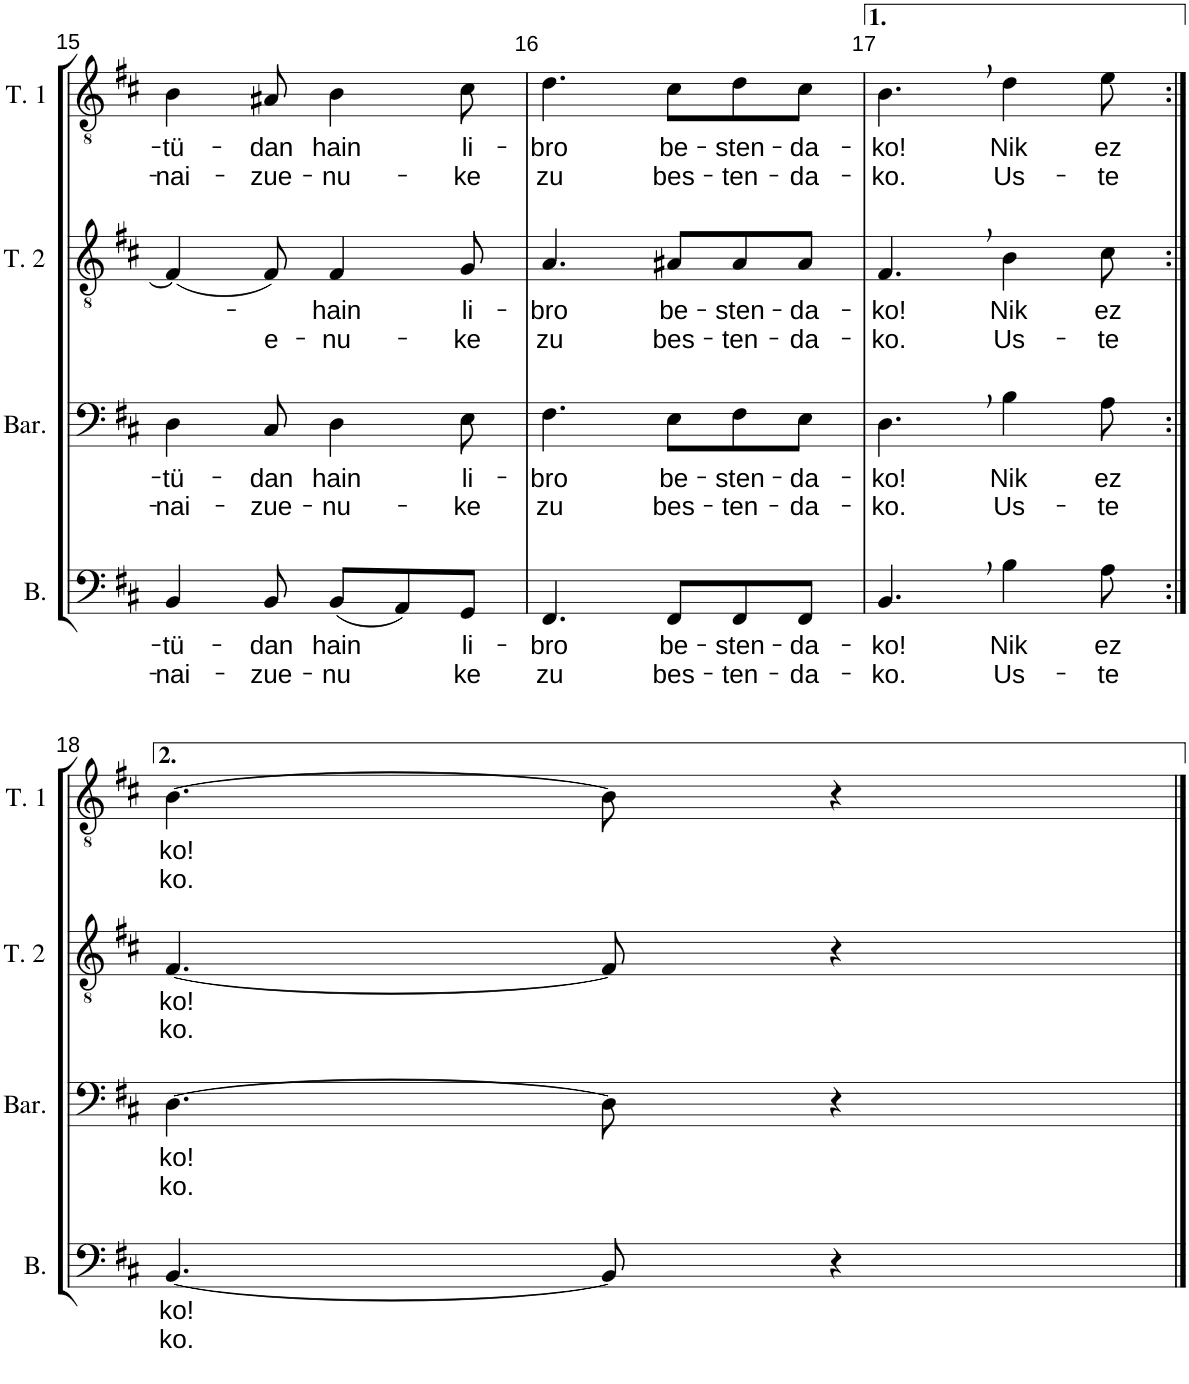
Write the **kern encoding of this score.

**kern	**text	**text	**kern	**text	**text	**kern	**text	**text	**kern	**text	**text
*part4	*part4	*part4	*part3	*part3	*part3	*part2	*part2	*part2	*part1	*part1	*part1
*staff4	*staff4	*staff4	*staff3	*staff3	*staff3	*staff2	*staff2	*staff2	*staff1	*staff1	*staff1
*I"Basse	*	*	*I"Baryton	*	*	*I"Ténor 2	*	*	*I"Ténor 1	*	*
*I'B.	*	*	*I'Bar.	*	*	*I'T. 2	*	*	*I'T. 1	*	*
!!LO:PB:g=z
*clefF4	*	*	*clefF4	*	*	*clefGv2	*	*	*clefGv2	*	*
*k[f#c#]	*	*	*k[f#c#]	*	*	*k[f#c#]	*	*	*k[f#c#]	*	*
*M6/8	*	*	*M6/8	*	*	*M6/8	*	*	*M6/8	*	*
=15	=15	=15	=15	=15	=15	=15	=15	=15	=15	=15	=15
!	!LO:LY:b	!LO:LY:b	!	!LO:LY:b	!LO:LY:b	!	!	!	!	!LO:LY:b	!LO:LY:b
4BB/	-tü-	-nai-	4D\	-tü-	-nai-	(4F#/]	.	.	4B\	-tü-	-nai-
!	!LO:LY:b	!LO:LY:b	!	!LO:LY:b	!LO:LY:b	!	!	!LO:LY:b	!	!LO:LY:b	!LO:LY:b
8BB/	-dan	-zue-	8C#/	-dan	-zue-	8F#/)	.	e-	8A#X/	-dan	-zue-
!	!LO:LY:b	!LO:LY:b	!	!LO:LY:b	!LO:LY:b	!	!LO:LY:b	!LO:LY:b	!	!LO:LY:b	!LO:LY:b
(8BB/L	hain	-nu	4D\	hain	-nu-	4F#/	hain	-nu-	4B\	hain	-nu-
8AA/)	.	.	.	.	.	.	.	.	.	.	.
!	!LO:LY:b	!LO:LY:b	!	!LO:LY:b	!LO:LY:b	!	!LO:LY:b	!LO:LY:b	!	!LO:LY:b	!LO:LY:b
8GG/J	li-	-ke	8E\	li-	-ke	8G/	li-	-ke	8c#\	li-	-ke
=16	=16	=16	=16	=16	=16	=16	=16	=16	=16	=16	=16
!	!LO:LY:b	!LO:LY:b	!	!LO:LY:b	!LO:LY:b	!	!LO:LY:b	!LO:LY:b	!	!LO:LY:b	!LO:LY:b
4.FF#/	-bro	zu	4.F#\	-bro	zu	4.A/	-bro	zu	4.d\	-bro	zu
!	!LO:LY:b	!LO:LY:b	!	!LO:LY:b	!LO:LY:b	!	!LO:LY:b	!LO:LY:b	!	!LO:LY:b	!LO:LY:b
8FF#/L	be-	bes-	8E\L	be-	bes-	8A#X/L	be-	bes-	8c#\L	be-	bes-
!	!LO:LY:b	!LO:LY:b	!	!LO:LY:b	!LO:LY:b	!	!LO:LY:b	!LO:LY:b	!	!LO:LY:b	!LO:LY:b
8FF#/	-sten-	-ten-	8F#\	-sten-	-ten-	8A#/	-sten-	-ten-	8d\	-sten-	-ten-
!	!LO:LY:b	!LO:LY:b	!	!LO:LY:b	!LO:LY:b	!	!LO:LY:b	!LO:LY:b	!	!LO:LY:b	!LO:LY:b
8FF#/J	-da-	-da-	8E\J	-da-	-da-	8A#/J	-da-	-da-	8c#\J	-da-	-da-
=17	=17	=17	=17	=17	=17	=17	=17	=17	=17	=17	=17
!	!LO:LY:b	!LO:LY:b	!	!LO:LY:b	!LO:LY:b	!	!LO:LY:b	!LO:LY:b	!	!LO:LY:b	!LO:LY:b
4.BB,/	-ko!	-ko.	4.D,\	-ko!	-ko.	4.F#,/	-ko!	-ko.	4.B,\	-ko!	-ko.
!	!LO:LY:b	!LO:LY:b	!	!LO:LY:b	!LO:LY:b	!	!LO:LY:b	!LO:LY:b	!	!LO:LY:b	!LO:LY:b
4B\	Nik	Us-	4B\	Nik	Us-	4B\	Nik	Us-	4d\	Nik	Us-
!	!LO:LY:b	!LO:LY:b	!	!LO:LY:b	!LO:LY:b	!	!LO:LY:b	!LO:LY:b	!	!LO:LY:b	!LO:LY:b
8A\	ez	-te	8A\	ez	-te	8c#\	ez	-te	8e\	ez	-te
!!LO:LB:g=z
=18:|!	=18:|!	=18:|!	=18:|!	=18:|!	=18:|!	=18:|!	=18:|!	=18:|!	=18:|!	=18:|!	=18:|!
!	!LO:LY:b	!LO:LY:b	!	!LO:LY:b	!LO:LY:b	!	!LO:LY:b	!LO:LY:b	!	!LO:LY:b	!LO:LY:b
[4.BB/	-ko!	ko.	[4.D\	-ko!	-ko.	[4.F#/	-ko!	-ko.	[4.B\	-ko!	-ko.
8BB/]	.	.	8D\]	.	.	8F#/]	.	.	8B\]	.	.
4r	.	.	4r	.	.	4r	.	.	4r	.	.
==	==	==	==	==	==	==	==	==	==	==	==
*-	*-	*-	*-	*-	*-	*-	*-	*-	*-	*-	*-
